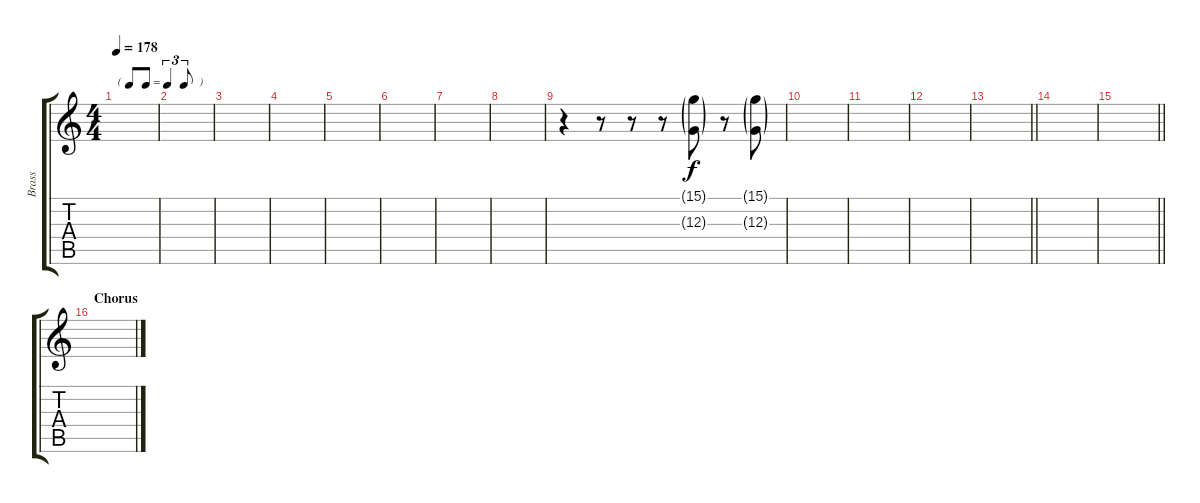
\track ("Brass" "Brass") {instrument brasssection}
\staff {score tabs}
\tuning (E4 B3 G3 D3 A2 E2) {hide}
\ts (4 4)
\tf triplet8th
\tempo 178
\clef g2
\ks c
|
|
|
|
|
|
|
|
r.4 r.8 r.8 r.8 (15.1{g} 12.3{g}).8 r.8 (15.1{g} 12.3{g}).8 |
|
|
|
\barLineRight lightlight
|
|
\barLineRight lightlight
|
\section ("" "Chorus")
